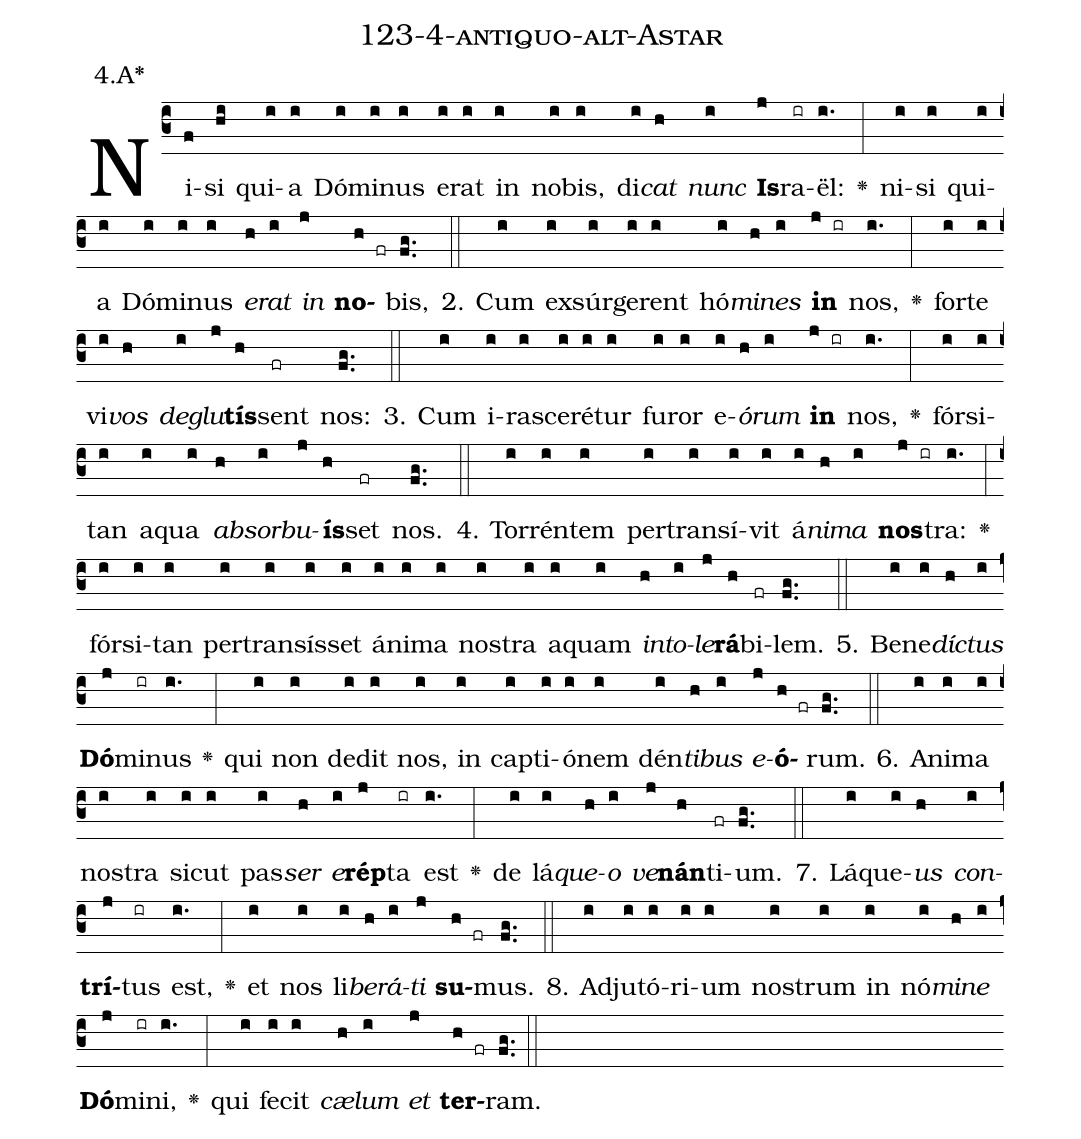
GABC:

name: 123-4-antiquo-alt-Astar;
annotation: 4.A*;
%%
(c3)Ni(f)si(hi) qui(i)a(i) Dó(i)mi(i)nus(i) e(i)rat(i) in(i) no(i)bis,(i) di(i)<i>cat</i>(h) <i>nunc</i>(i) <b>Is</b>(j)ra(ir)ël:(i.) <v>\greheightstar</v>(:) ni(i)si(i) qui(i)a(i) Dó(i)mi(i)nus(i) <i>e</i>(h)<i>rat</i>(i) <i>in</i>(j) <b>no</b>(h fr)bis,(fg..) (::)
2. Cum(i) ex(i)súr(i)ge(i)rent(i) hó(i)<i>mi</i>(h)<i>nes</i>(i) <b>in</b>(j ir) nos,(i.) <v>\greheightstar</v>(:) for(i)te(i) vi(i)<i>vos</i>(h) <i>de</i>(i)<i>glu</i>(j)<b>tís</b>(h)sent(fr) nos:(fg..) (::)
3. Cum(i) i(i)ra(i)sce(i)ré(i)tur(i) fu(i)ror(i) e(i)<i>ó</i>(h)<i>rum</i>(i) <b>in</b>(j ir) nos,(i.) <v>\greheightstar</v>(:) fór(i)si(i)tan(i) a(i)qua(i) <i>ab</i>(h)<i>sor</i>(i)<i>bu</i>(j)<b>ís</b>(h)set(fr) nos.(fg..) (::)
4. Tor(i)rén(i)tem(i) per(i)trans(i)í(i)vit(i) á(i)<i>ni</i>(h)<i>ma</i>(i) <b>nos</b>(j ir)tra:(i.) <v>\greheightstar</v>(:) fór(i)si(i)tan(i) per(i)trans(i)ís(i)set(i) á(i)ni(i)ma(i) nos(i)tra(i) a(i)quam(i) <i>in</i>(h)<i>to</i>(i)<i>le</i>(j)<b>rá</b>(h)bi(fr)lem.(fg..) (::)
5. Be(i)ne(i)<i>díc</i>(h)<i>tus</i>(i) <b>Dó</b>(j)mi(ir)nus(i.) <v>\greheightstar</v>(:) qui(i) non(i) de(i)dit(i) nos,(i) in(i) cap(i)ti(i)ó(i)nem(i) dén(i)<i>ti</i>(h)<i>bus</i>(i) <i>e</i>(j)<b>ó</b>(h fr)rum.(fg..) (::)
6. A(i)ni(i)ma(i) nos(i)tra(i) sic(i)ut(i) pas(i)<i>ser</i>(h) <i>e</i>(i)<b>rép</b>(j)ta(ir) est(i.) <v>\greheightstar</v>(:) de(i) lá(i)<i>que</i>(h)<i>o</i>(i) <i>ve</i>(j)<b>nán</b>(h)ti(fr)um.(fg..) (::)
7. Lá(i)que(i)<i>us</i>(h) <i>con</i>(i)<b>trí</b>(j)tus(ir) est,(i.) <v>\greheightstar</v>(:) et(i) nos(i) li(i)<i>be</i>(h)<i>rá</i>(i)<i>ti</i>(j) <b>su</b>(h fr)mus.(fg..) (::)
8. Ad(i)ju(i)tó(i)ri(i)um(i) nos(i)trum(i) in(i) nó(i)<i>mi</i>(h)<i>ne</i>(i) <b>Dó</b>(j)mi(ir)ni,(i.) <v>\greheightstar</v>(:) qui(i) fe(i)cit(i) <i>cæ</i>(h)<i>lum</i>(i) <i>et</i>(j) <b>ter</b>(h fr)ram.(fg..) (::)
